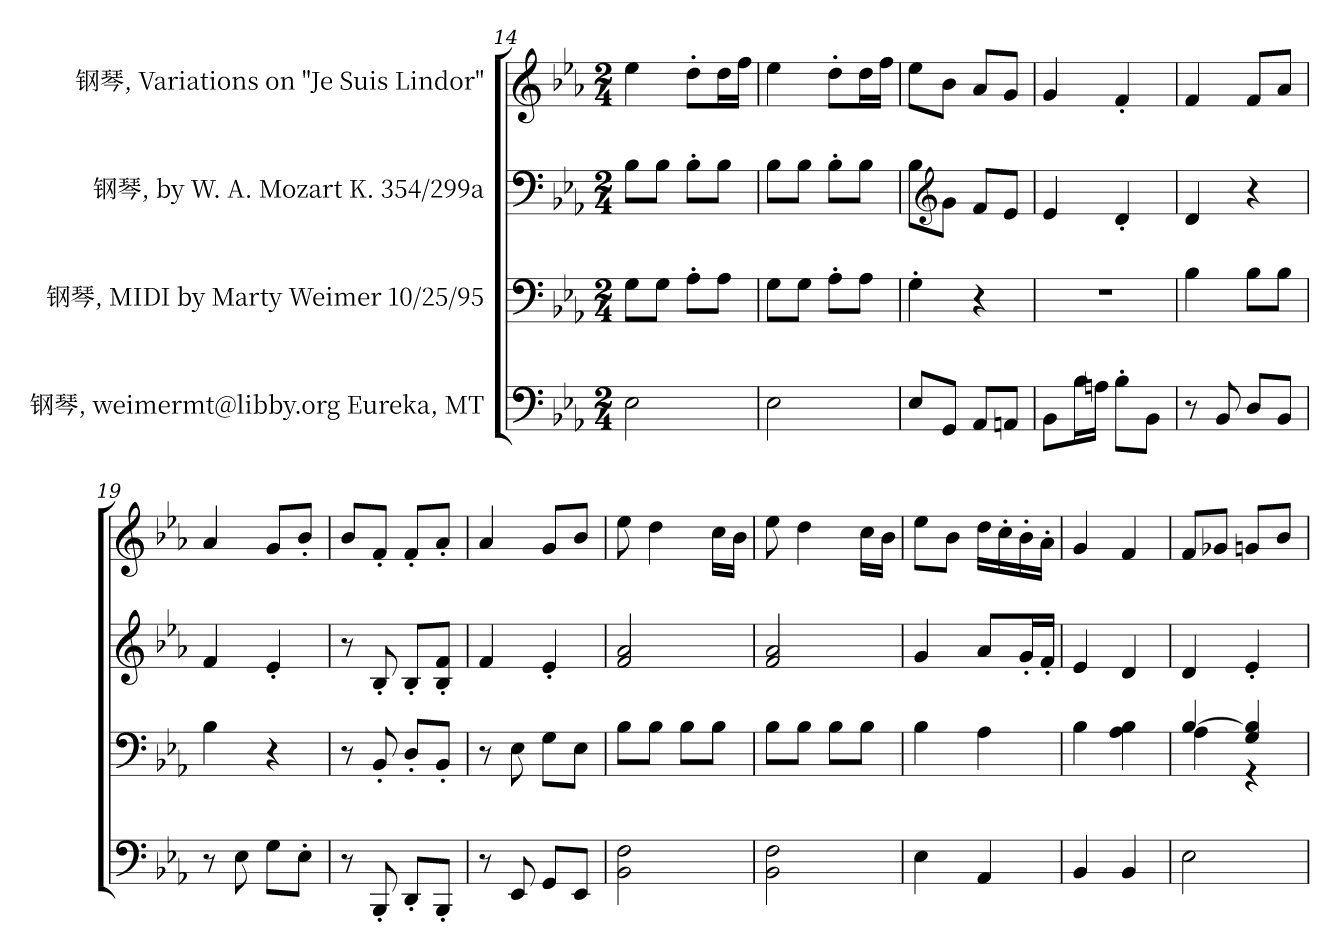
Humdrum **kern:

**kern	**kern	**kern	**kern
*part4	*part3	*part2	*part1
*staff4	*staff3	*staff2	*staff1
*I"钢琴, weimermt@libby.org  Eureka, MT	*I"钢琴, MIDI by Marty Weimer 10/25/95	*I"钢琴, by W. A. Mozart  K. 354/299a	*I"钢琴, Variations on &quot;Je Suis Lindor&quot;
*clefF4	*clefF4	*clefF4	*clefG2
*k[b-e-a-]	*k[b-e-a-]	*k[b-e-a-]	*k[b-e-a-]
*M2/4	*M2/4	*M2/4	*M2/4
=14	=14	=14	=14
2E-\	8G\L	8B-\L	4ee-\
.	8G\J	8B-\J	.
.	8A-'\L	8B-'\L	8dd'\L
.	8A-\J	8B-\J	16dd\L
.	.	.	16ff\JJ
=15	=15	=15	=15
2E-\	8G\L	8B-\L	4ee-\
.	8G\J	8B-\J	.
.	8A-'\L	8B-'\L	8dd'\L
.	8A-\J	8B-\J	16dd\L
.	.	.	16ff\JJ
=16	=16	=16	=16
8E-/L	4G'\	8B-\L	8ee-\L
*	*	*clefG2	*
8GG/J	.	8g\J	8b-\J
8AA-/L	4r	8f/L	8a-/L
8AAn/J	.	8e-/J	8g/J
=17	=17	=17	=17
8BB-\L	2r	4e-/	4g/
16B-\L	.	.	.
16An\JJ	.	.	.
8B-'\L	.	4d'/	4f'/
8BB-\J	.	.	.
=18	=18	=18	=18
8r	4B-\	4d/	4f/
8BB-/	.	.	.
8D/L	8B-\L	4r	8f/L
8BB-/J	8B-\J	.	8a-/J
!!LO:LB:g=z
=19	=19	=19	=19
8r	4B-\	4f/	4a-/
8E-\	.	.	.
8G\L	4r	4e-'/	8g/L
8E-'\J	.	.	8b-'/J
=20	=20	=20	=20
8r	8r	8r	8b-/L
8BBB-'/	8BB-'/	8B-'/	8f'/J
8DD'/L	8D'/L	8B-'/L	8f'/L
8BBB-'/J	8BB-'/J	8B-/' 8f/'J	8a-'/J
=21	=21	=21	=21
8r	8r	4f/	4a-/
8EE-/	8E-\	.	.
8GG/L	8G\L	4e-'/	8g/L
8EE-/J	8E-\J	.	8b-/J
=22	=22	=22	=22
2BB-\ 2F\	8B-\L	2f/ 2a-/	8ee-\
.	8B-\J	.	4dd\
.	8B-\L	.	.
.	8B-\J	.	16cc\LL
.	.	.	16b-\JJ
=23	=23	=23	=23
2BB-\ 2F\	8B-\L	2f/ 2a-/	8ee-\
.	8B-\J	.	4dd\
.	8B-\L	.	.
.	8B-\J	.	16cc\LL
.	.	.	16b-\JJ
=24	=24	=24	=24
4E-\	4B-\	4g/	8ee-\L
.	.	.	8b-\J
4AA-/	4A-\	8a-/L	16dd\LL
.	.	.	16cc'\
.	.	16g'/L	16b-'\
.	.	16f'/JJ	16a-'\JJ
=25	=25	=25	=25
4BB-/	4B-\	4e-/	4g/
4BB-/	4A-\ 4B-\	4d/	4f/
!!LO:LB:g=z
=26	=26	=26	=26
*	*^	*	*
2E-\	[4B-/	4A-\	4d/	8f/L
.	.	.	.	8g-X/J
.	4G/ 4B-/]	4r	4e-'/	8gn/L
.	.	.	.	8b-/J
*	*v	*v	*	*
=	=	=	=
*-	*-	*-	*-
